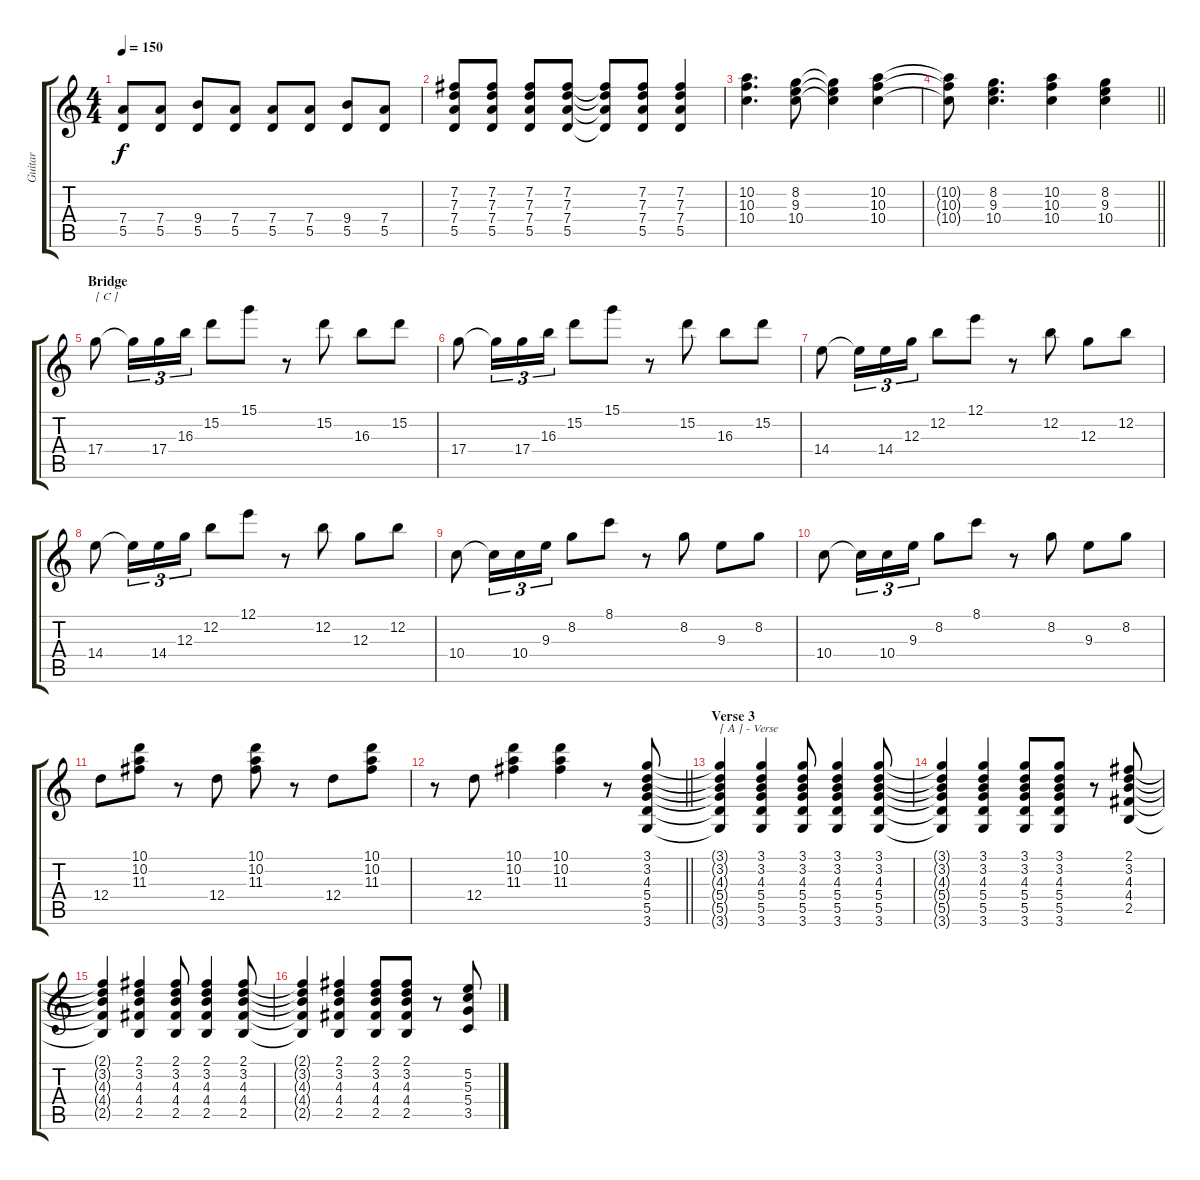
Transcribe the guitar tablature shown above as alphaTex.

\track ("Guitar" "Guitar") {instrument acousticguitarsteel}
\staff {score tabs}
\tuning (E4 B3 G3 D3 A2 E2) {hide}
\ts (4 4)
\tempo 150
\clef g2
\ks c
(7.4 5.5).8{dy f} (7.4 5.5).8 (9.4 5.5).8 (7.4 5.5).8 (7.4 5.5).8 (7.4 5.5).8 (9.4 5.5).8 (7.4 5.5).8 |
(7.2 7.3 7.4 5.5).8 (7.2 7.3 7.4 5.5).8 (7.2 7.3 7.4 5.5).8 (7.2 7.3 7.4 5.5).8 (7.2{t} 7.3{t} 7.4{t} 5.5{t}).8 (7.2 7.3 7.4 5.5).8 (7.2 7.3 7.4 5.5).4 |
(10.2 10.3 10.4).4{d} (8.2 9.3 10.4).8 (8.2{t} 9.3{t} 10.4{t}).4 (10.2 10.3 10.4).4 |
\barLineRight lightlight
(10.2{t} 10.3{t} 10.4{t}).8 (8.2 9.3 10.4).4{d} (10.2 10.3 10.4).4 (8.2 9.3 10.4).4 |
\section ("" "Bridge")
17.4.8{txt "[ C ]"} 17.4{t}.16{tu (3 2)} 17.4.16{tu (3 2)} 16.3.16{tu (3 2)} 15.2.8 15.1.8 r.8 15.2.8 16.3.8 15.2.8 |
17.4.8 17.4{t}.16{tu (3 2)} 17.4.16{tu (3 2)} 16.3.16{tu (3 2)} 15.2.8 15.1.8 r.8 15.2.8 16.3.8 15.2.8 |
14.4.8 14.4{t}.16{tu (3 2)} 14.4.16{tu (3 2)} 12.3.16{tu (3 2)} 12.2.8 12.1.8 r.8 12.2.8 12.3.8 12.2.8 |
14.4.8 14.4{t}.16{tu (3 2)} 14.4.16{tu (3 2)} 12.3.16{tu (3 2)} 12.2.8 12.1.8 r.8 12.2.8 12.3.8 12.2.8 |
10.4.8 10.4{t}.16{tu (3 2)} 10.4.16{tu (3 2)} 9.3.16{tu (3 2)} 8.2.8 8.1.8 r.8 8.2.8 9.3.8 8.2.8 |
10.4.8 10.4{t}.16{tu (3 2)} 10.4.16{tu (3 2)} 9.3.16{tu (3 2)} 8.2.8 8.1.8 r.8 8.2.8 9.3.8 8.2.8 |
12.4.8 (10.1 10.2 11.3).8 r.8 12.4.8 (10.1 10.2 11.3).8 r.8 12.4.8 (10.1 10.2 11.3).8 |
\barLineRight lightlight
r.8 12.4.8 (10.1 10.2 11.3).4 (10.1 10.2 11.3).4 r.8 (3.1 3.2 4.3 5.4 5.5 3.6).8 |
\section ("" "Verse 3")
(3.1{t} 3.2{t} 4.3{t} 5.4{t} 5.5{t} 3.6{t}).4{txt "[ A ] - Verse"} (3.1 3.2 4.3 5.4 5.5 3.6).4 (3.1 3.2 4.3 5.4 5.5 3.6).8 (3.1 3.2 4.3 5.4 5.5 3.6).4 (3.1 3.2 4.3 5.4 5.5 3.6).8 |
(3.1{t} 3.2{t} 4.3{t} 5.4{t} 5.5{t} 3.6{t}).4 (3.1 3.2 4.3 5.4 5.5 3.6).4 (3.1 3.2 4.3 5.4 5.5 3.6).8 (3.1 3.2 4.3 5.4 5.5 3.6).8 r.8 (2.1 3.2 4.3 4.4 2.5).8 |
(2.1{t} 3.2{t} 4.3{t} 4.4{t} 2.5{t}).4 (2.1 3.2 4.3 4.4 2.5).4 (2.1 3.2 4.3 4.4 2.5).8 (2.1 3.2 4.3 4.4 2.5).4 (2.1 3.2 4.3 4.4 2.5).8 |
(2.1{t} 3.2{t} 4.3{t} 4.4{t} 2.5{t}).4 (2.1 3.2 4.3 4.4 2.5).4 (2.1 3.2 4.3 4.4 2.5).8 (2.1 3.2 4.3 4.4 2.5).8 r.8 (5.2 5.3 5.4 3.5).8
